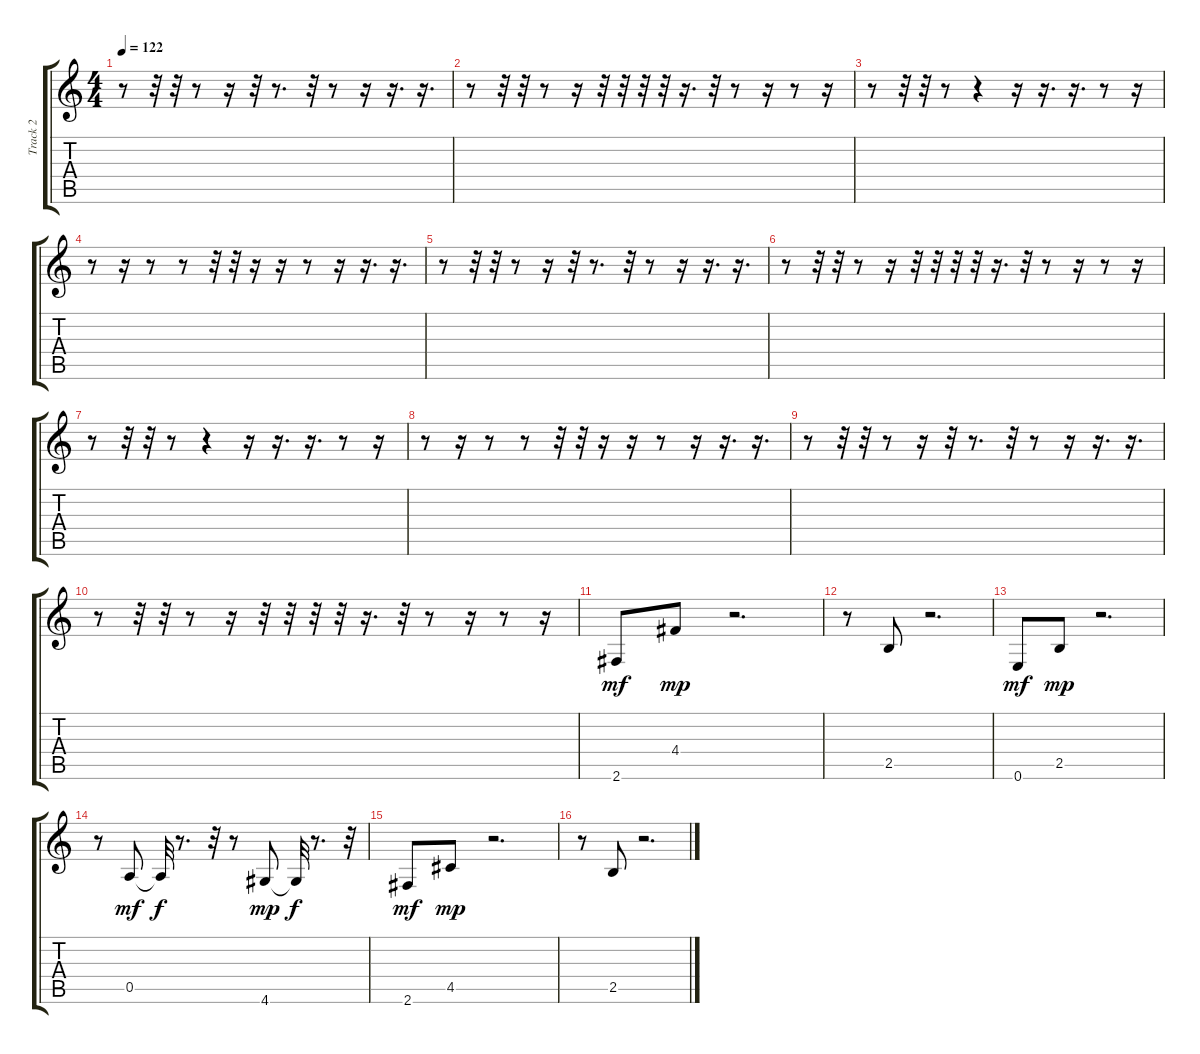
\track ("Track 2" "Track 2") {instrument synthbass2}
\staff {score tabs}
\tuning (E4 B3 G3 D3 A2 E2) {hide}
\ts (4 4)
\tempo 122
\clef g2
\ks c
r.8{dy f} r.32 r.32 r.8 r.16 r.32 r.8{d} r.32 r.8 r.16 r.16{d} r.16{d} |
r.8 r.32 r.32 r.8 r.16 r.32 r.32 r.32 r.32 r.16{d} r.32 r.8 r.16 r.8 r.16 |
r.8 r.32 r.32 r.8 r.4 r.16 r.16{d} r.16{d} r.8 r.16 |
r.8 r.16 r.8 r.8 r.32 r.32 r.16 r.16 r.8 r.16 r.16{d} r.16{d} |
r.8 r.32 r.32 r.8 r.16 r.32 r.8{d} r.32 r.8 r.16 r.16{d} r.16{d} |
r.8 r.32 r.32 r.8 r.16 r.32 r.32 r.32 r.32 r.16{d} r.32 r.8 r.16 r.8 r.16 |
r.8 r.32 r.32 r.8 r.4 r.16 r.16{d} r.16{d} r.8 r.16 |
r.8 r.16 r.8 r.8 r.32 r.32 r.16 r.16 r.8 r.16 r.16{d} r.16{d} |
r.8 r.32 r.32 r.8 r.16 r.32 r.8{d} r.32 r.8 r.16 r.16{d} r.16{d} |
r.8 r.32 r.32 r.8 r.16 r.32 r.32 r.32 r.32 r.16{d} r.32 r.8 r.16 r.8 r.16 |
2.6.8{dy mf} 4.4.8{dy mp} r.2{d} |
r.8 2.5.8 r.2{d} |
0.6.8{dy mf} 2.5.8{dy mp} r.2{d} |
r.8 0.5.8{dy mf} 0.5{t}.32{dy f} r.8{d} r.32 r.8 4.6.8{dy mp} 4.6{t}.32{dy f} r.8{d} r.32 |
2.6.8{dy mf} 4.5.8{dy mp} r.2{d} |
r.8 2.5.8 r.2{d}
